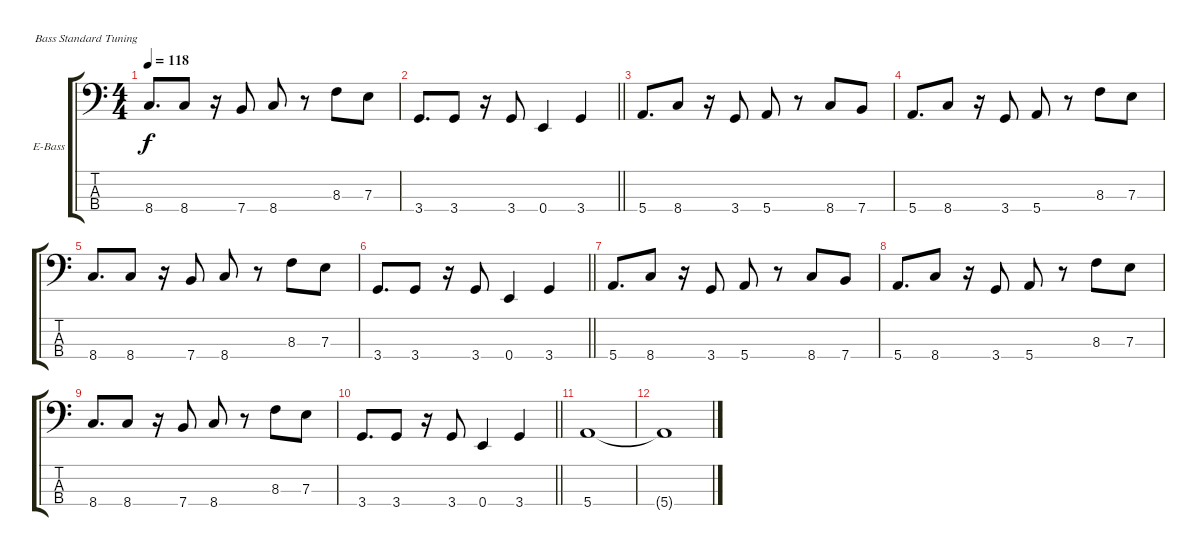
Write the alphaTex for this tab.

\bracketExtendMode groupsimilarinstruments
\firstSystemTrackNameOrientation horizontal
\otherSystemsTrackNameOrientation horizontal
\track ("Бас" "E-Bass") {instrument electricbassfinger}
\staff {score tabs}
\tuning (G2 D2 A1 E1)
\ts (4 4)
\tempo 118
\clef f4
\ks c
8.4.8{d dy f} 8.4.8 r.16 7.4.8 8.4.8 r.8 8.3.8 7.3.8 |
\barLineRight lightlight
3.4.8{d} 3.4.8 r.16 3.4.8 0.4.4 3.4.4 |
5.4.8{d} 8.4.8 r.16 3.4.8 5.4.8 r.8 8.4.8 7.4.8 |
5.4.8{d} 8.4.8 r.16 3.4.8 5.4.8 r.8 8.3.8 7.3.8 |
8.4.8{d} 8.4.8 r.16 7.4.8 8.4.8 r.8 8.3.8 7.3.8 |
\barLineRight lightlight
3.4.8{d} 3.4.8 r.16 3.4.8 0.4.4 3.4.4 |
5.4.8{d} 8.4.8 r.16 3.4.8 5.4.8 r.8 8.4.8 7.4.8 |
5.4.8{d} 8.4.8 r.16 3.4.8 5.4.8 r.8 8.3.8 7.3.8 |
8.4.8{d} 8.4.8 r.16 7.4.8 8.4.8 r.8 8.3.8 7.3.8 |
\barLineRight lightlight
3.4.8{d} 3.4.8 r.16 3.4.8 0.4.4 3.4.4 |
5.4.1 |
5.4{t}.1
